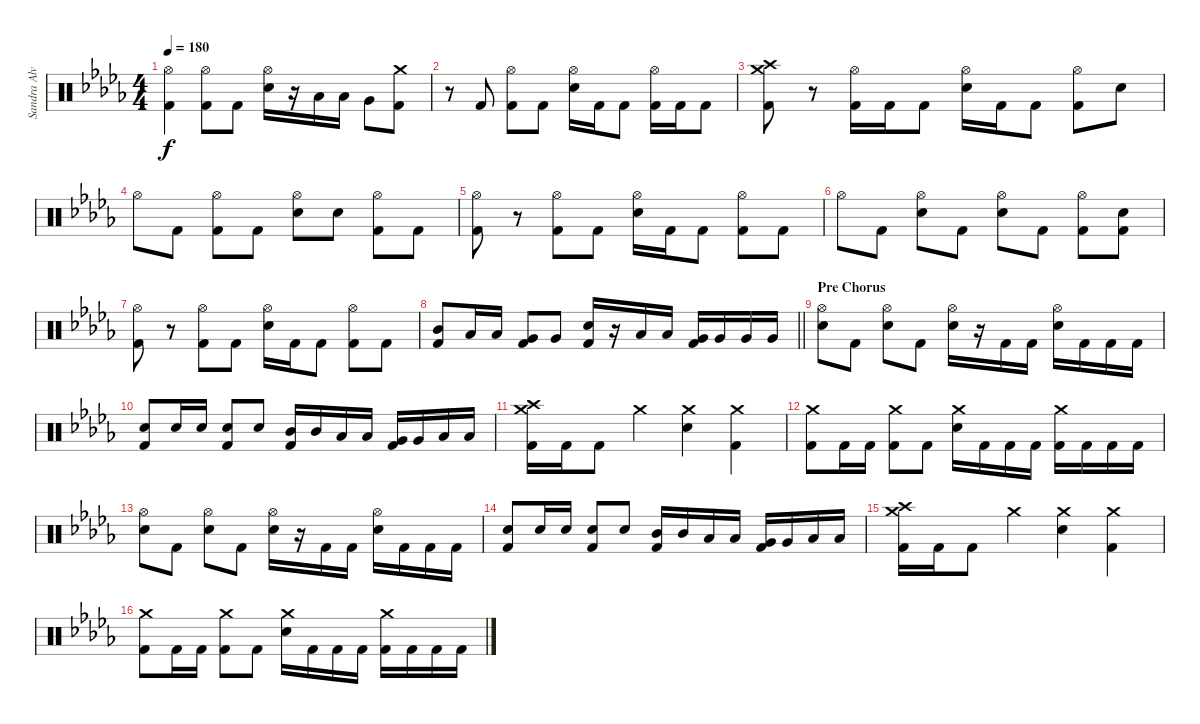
\track ("Sandra Alvarenga" "Sandra Alv") {instrument percussion}
\staff {score}
\articulation defaults
\ts (4 4)
\tempo 180
\clef neutral
\ks db
("Hi-Hat (open)" "Kick (hit) 2").4{dy f} ("Hi-Hat (open)" "Kick (hit) 2").8 "Kick (hit) 2".8 ("Hi-Hat (open)" "Electric Snare (hit)").16 r.16 "Low Tom (hit)".16 "Low Tom (hit)".16 "Very Low Tom (hit)".8 ("Crash medium (hit)" "Kick (hit) 2").8 |
r.8 "Kick (hit) 2".8 ("Hi-Hat (open)" "Kick (hit) 2").8 "Kick (hit) 2".8 ("Hi-Hat (open)" "Electric Snare (hit)").16 "Kick (hit) 2".16 "Kick (hit) 2".8 ("Hi-Hat (open)" "Kick (hit) 2").16 "Kick (hit) 2".16 "Kick (hit) 2".8 |
("Crash medium (hit)" "Crash high (hit)" "Kick (hit) 2").8 r.8 ("Hi-Hat (open)" "Kick (hit) 2").16 "Kick (hit) 2".16 "Kick (hit) 2".8 ("Hi-Hat (open)" "Electric Snare (hit)").16 "Kick (hit) 2".16 "Kick (hit) 2".8 ("Hi-Hat (open)" "Kick (hit) 2").8 "Electric Snare (hit)".8 |
"Hi-Hat (open)".8 "Kick (hit) 2".8 ("Hi-Hat (open)" "Kick (hit) 2").8 "Kick (hit) 2".8 ("Hi-Hat (open)" "Electric Snare (hit)").8 "Electric Snare (hit)".8 ("Hi-Hat (open)" "Kick (hit) 2").8 "Kick (hit) 2".8 |
("Hi-Hat (open)" "Kick (hit) 2").8 r.8 ("Hi-Hat (open)" "Kick (hit) 2").8 "Kick (hit) 2".8 ("Hi-Hat (open)" "Electric Snare (hit)").16 "Kick (hit) 2".16 "Kick (hit) 2".8 ("Hi-Hat (open)" "Kick (hit) 2").8 "Kick (hit) 2".8 |
"Hi-Hat (open)".8 "Kick (hit) 2".8 ("Hi-Hat (open)" "Electric Snare (hit)").8 "Kick (hit) 2".8 ("Hi-Hat (open)" "Electric Snare (hit)").8 "Kick (hit) 2".8 ("Hi-Hat (open)" "Kick (hit) 2").8 ("Electric Snare (hit)" "Kick (hit) 2").8 |
("Hi-Hat (open)" "Kick (hit) 2").8 r.8 ("Hi-Hat (open)" "Kick (hit) 2").8 "Kick (hit) 2".8 ("Hi-Hat (open)" "Electric Snare (hit)").16 "Kick (hit) 2".16 "Kick (hit) 2".8 ("Hi-Hat (open)" "Kick (hit) 2").8 "Kick (hit) 2".8 |
\barLineRight lightlight
("Mid Tom (hit)" "Kick (hit) 2").8 "Low Tom (hit)".16 "Low Tom (hit)".16 ("Very Low Tom (hit)" "Kick (hit) 2").8 "Very Low Tom (hit)".8 ("Electric Snare (hit)" "Kick (hit) 2").16 r.16 "Low Tom (hit)".16 "Low Tom (hit)".16 ("Very Low Tom (hit)" "Kick (hit) 2").16 "Very Low Tom (hit)".16 "Very Low Tom (hit)".16 "Very Low Tom (hit)".16 |
\section ("" "Pre Chorus")
("Hi-Hat (open)" "Electric Snare (hit)").8 "Kick (hit) 2".8 ("Hi-Hat (open)" "Electric Snare (hit)").8 "Kick (hit) 2".8 ("Hi-Hat (open)" "Electric Snare (hit)").16 r.16 "Kick (hit) 2".16 "Kick (hit) 2".16 ("Hi-Hat (open)" "Electric Snare (hit)").16 "Kick (hit) 2".16 "Kick (hit) 2".16 "Kick (hit) 2".16 |
("Electric Snare (hit)" "Kick (hit) 2").8 "Electric Snare (hit)".16 "Electric Snare (hit)".16 ("Electric Snare (hit)" "Kick (hit) 2").8 "Electric Snare (hit)".8 ("Mid Tom (hit)" "Kick (hit) 2").16 "Mid Tom (hit)".16 "Low Tom (hit)".16 "Low Tom (hit)".16 ("Very Low Tom (hit)" "Kick (hit) 2").16 "Very Low Tom (hit)".16 "Low Floor Tom (hit)".16 "Low Floor Tom (hit)".16 |
("Crash medium (hit)" "Crash high (hit)" "Kick (hit) 2").16 "Kick (hit) 2".16 "Kick (hit) 2".8 "Crash medium (hit)".4 ("Crash medium (hit)" "Electric Snare (hit)").4 ("Crash medium (hit)" "Kick (hit) 2").4 |
("Crash medium (hit)" "Kick (hit) 2").8 "Kick (hit) 2".16 "Kick (hit) 2".16 ("Crash medium (hit)" "Kick (hit) 2").8 "Kick (hit) 2".8 ("Crash medium (hit)" "Electric Snare (hit)").16 "Kick (hit) 2".16 "Kick (hit) 2".16 "Kick (hit) 2".16 ("Crash medium (hit)" "Kick (hit) 2").16 "Kick (hit) 2".16 "Kick (hit) 2".16 "Kick (hit) 2".16 |
("Hi-Hat (open)" "Electric Snare (hit)").8 "Kick (hit) 2".8 ("Hi-Hat (open)" "Electric Snare (hit)").8 "Kick (hit) 2".8 ("Hi-Hat (open)" "Electric Snare (hit)").16 r.16 "Kick (hit) 2".16 "Kick (hit) 2".16 ("Hi-Hat (open)" "Electric Snare (hit)").16 "Kick (hit) 2".16 "Kick (hit) 2".16 "Kick (hit) 2".16 |
("Electric Snare (hit)" "Kick (hit) 2").8 "Electric Snare (hit)".16 "Electric Snare (hit)".16 ("Electric Snare (hit)" "Kick (hit) 2").8 "Electric Snare (hit)".8 ("Mid Tom (hit)" "Kick (hit) 2").16 "Mid Tom (hit)".16 "Low Tom (hit)".16 "Low Tom (hit)".16 ("Very Low Tom (hit)" "Kick (hit) 2").16 "Very Low Tom (hit)".16 "Low Floor Tom (hit)".16 "Low Floor Tom (hit)".16 |
("Crash medium (hit)" "Crash high (hit)" "Kick (hit) 2").16 "Kick (hit) 2".16 "Kick (hit) 2".8 "Crash medium (hit)".4 ("Crash medium (hit)" "Electric Snare (hit)").4 ("Crash medium (hit)" "Kick (hit) 2").4 |
("Crash medium (hit)" "Kick (hit) 2").8 "Kick (hit) 2".16 "Kick (hit) 2".16 ("Crash medium (hit)" "Kick (hit) 2").8 "Kick (hit) 2".8 ("Crash medium (hit)" "Electric Snare (hit)").16 "Kick (hit) 2".16 "Kick (hit) 2".16 "Kick (hit) 2".16 ("Crash medium (hit)" "Kick (hit) 2").16 "Kick (hit) 2".16 "Kick (hit) 2".16 "Kick (hit) 2".16
